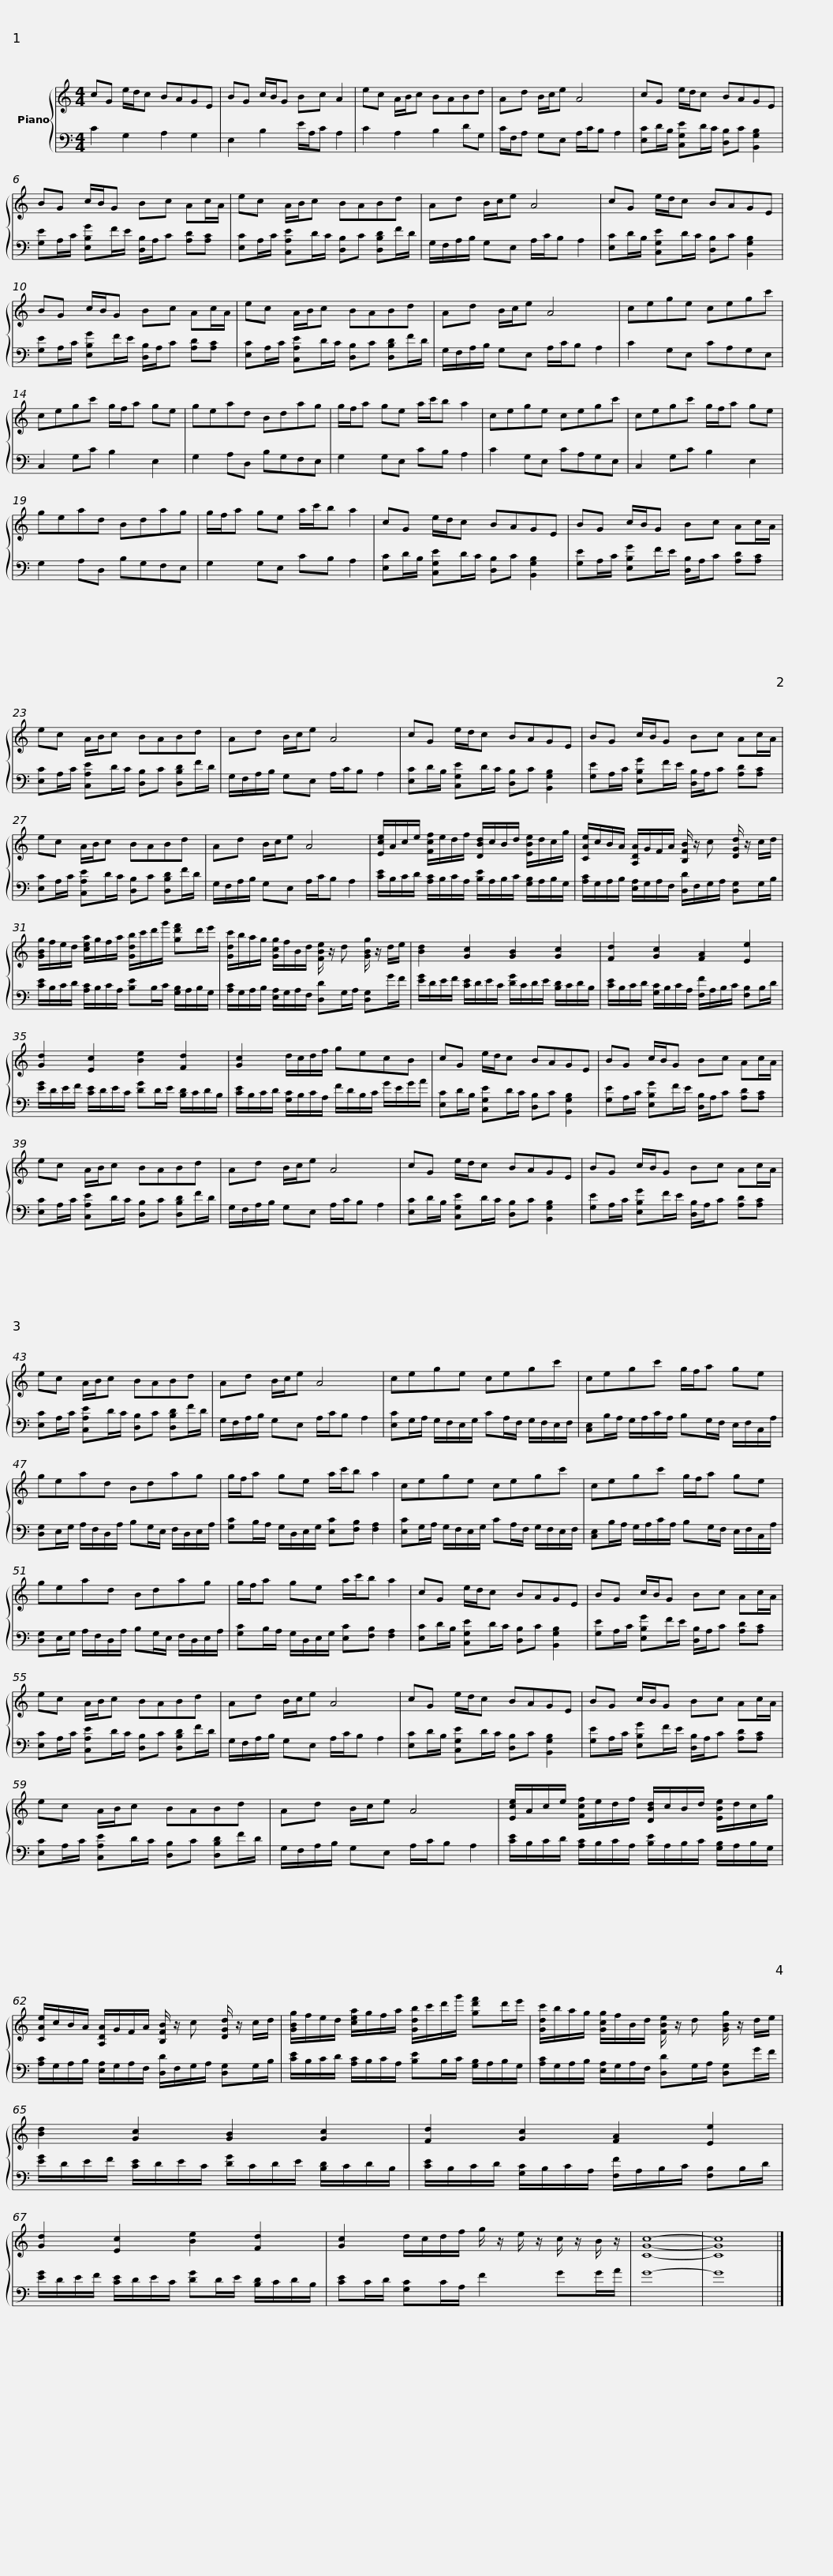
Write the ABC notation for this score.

X:1
%%score { 1 | 2 }
L:1/8
M:4/4
I:linebreak $
K:C
V:1 treble
V:2 bass
V:1
 cG e/d/c BAGE | BG c/B/G Bc A2 | ec A/B/c BABd | Ad B/c/e A4 |$ cG e/d/c BAGE | %5
 BG c/B/G Bc Ac/A/ | ec A/B/c BABd |$ Ad B/c/e A4 | cG e/d/c BAGE | BG c/B/G Bc Ac/A/ |$ %10
 ec A/B/c BABd | Ad B/c/e A4 | cege cegc' | cegc' g/f/a ge |$ gead Bdag | %15
 g/f/a ge a/c'/b a2 | cege cegc' | cegc' g/f/a ge | gead Bdag |$ g/f/a ge a/c'/b a2 | %20
 cG e/d/c BAGE | BG c/B/G Bc Ac/A/ |$ ec A/B/c BABd | Ad B/c/e A4 | cG e/d/c BAGE |$ %25
 BG c/B/G Bc Ac/A/ | ec A/B/c BABd | Ad B/c/e A4 |$ [Ece]/A/c/e/ [Fcf]/e/d/f/ [DBd]/c/B/d/ [EBe]/d/c/g/ | [CAe]/c/B/A/ [A,DA]/G/F/A/ [B,FB]/ z/ c [DGd]/ z/ c/d/ |$ %30
 [GBg]/f/e/d/ [cea]/g/f/a/ [Gdb]/c'/d'/g'/ [gd'f']d'/e'/ | [Gdc']/b/a/g/ [Gcg]/f/B/d/ [FBe]/ z/ d [GBg]/ z/ d/e/ |$ [Bd]2 [Gc]2 [GB]2 [Gc]2 | [Fd]2 [Gc]2 [FA]2 [Ee]2 |$ [Gd]2 [Ec]2 [Be]2 [Fd]2 | %35
 [Gc]2 d/c/d/f/ gecB |$ cG e/d/c BAGE | BG c/B/G Bc Ac/A/ | ec A/B/c BABd |$ Ad B/c/e A4 | %40
 cG e/d/c BAGE | BG c/B/G Bc Ac/A/ |$ ec A/B/c BABd | Ad B/c/e A4 | cege cegc' |$ %45
 cegc' g/f/a ge | gead Bdag | g/f/a ge a/c'/b a2 |$ cege cegc' | cegc' g/f/a ge | %50
 gead Bdag |$ g/f/a ge a/c'/b a2 | cG e/d/c BAGE | BG c/B/G Bc Ac/A/ |$ ec A/B/c BABd | %55
 Ad B/c/e A4 | cG e/d/c BAGE |$ BG c/B/G Bc Ac/A/ | ec A/B/c BABd | Ad B/c/e A4 |$ %60
 [Ece]/A/c/e/ [Fcf]/e/d/f/ [DBd]/c/B/d/ [EBe]/d/c/g/ | [CAe]/c/B/A/ [A,DA]/G/F/A/ [B,FB]/ z/ c [DGd]/ z/ c/d/ |$ [GBg]/f/e/d/ [cea]/g/f/a/ [Gdb]/c'/d'/g'/ [gd'f']d'/e'/ | [Gdc']/b/a/g/ [Gcg]/f/B/d/ [FBe]/ z/ d [GBg]/ z/ d/e/ |$ [Bd]2 [Gc]2 [GB]2 [Gc]2 | %65
 [Fd]2 [Gc]2 [FA]2 [Ee]2 |$ [Gd]2 [Ec]2 [Be]2 [Fd]2 | [Gc]2 d/c/d/f/ g/ z/ e/ z/ c/ z/ B/ z/ | [CGc]8- | [CGc]8 |] %70
V:2
 C2 G,2 A,2 G,2 | E,2 B,2 E/A,/C A,2 | C2 A,2 B,2 DG, | C/F,/A, G,E, A,/C/B, A,2 |$ [E,C]D/B,/ [C,G,E]D/C/ [D,B,]C [B,,G,B,]2 | %5
 [G,E]A,/C/ [E,B,G]F/E/ [D,B,]/A,/C [A,D][A,C] | [E,C]A,/C/ [C,A,E]D/C/ [D,B,]C [D,B,D]F/D/ |$ G,/F,/A,/B,/ G,E, A,/C/B, A,2 | [E,C]D/B,/ [C,G,E]D/C/ [D,B,]C [B,,G,B,]2 | [G,E]A,/C/ [E,B,G]F/E/ [D,B,]/A,/C [A,D][A,C] |$ %10
 [E,C]A,/C/ [C,A,E]D/C/ [D,B,]C [D,B,D]F/D/ | G,/F,/A,/B,/ G,E, A,/C/B, A,2 | C2 G,E, CA,G,E, | C,2 G,C B,2 E,2 |$ G,2 A,D, B,G,F,E, | %15
 G,2 G,E, CB, A,2 | C2 G,E, CA,G,E, | C,2 G,C B,2 E,2 | G,2 A,D, B,G,F,E, |$ G,2 G,E, CB, A,2 | %20
 [E,C]D/B,/ [C,G,E]D/C/ [D,B,]C [B,,G,B,]2 | [G,E]A,/C/ [E,B,G]F/E/ [D,B,]/A,/C [A,D][A,C] |$ [E,C]A,/C/ [C,A,E]D/C/ [D,B,]C [D,B,D]F/D/ | G,/F,/A,/B,/ G,E, A,/C/B, A,2 | [E,C]D/B,/ [C,G,E]D/C/ [D,B,]C [B,,G,B,]2 |$ %25
 [G,E]A,/C/ [E,B,G]F/E/ [D,B,]/A,/C [A,D][A,C] | [E,C]A,/C/ [C,A,E]D/C/ [D,B,]C [D,B,D]F/D/ | G,/F,/A,/B,/ G,E, A,/C/B, A,2 |$ [CE]/B,/C/D/ [A,C]/B,/C/A,/ [B,E]/A,/B,/C/ [G,B,]/A,/B,/G,/ | [A,C]/G,/A,/B,/ [E,A,]/G,/A,/F,/ [D,D]/F,/G,/A,/ [D,G,]G,/B,/ |$ %30
 [CE]/B,/C/D/ [A,C]/B,/C/A,/ [B,E]B,/C/ [G,B,]/A,/B,/G,/ | [A,C]/G,/A,/B,/ [E,A,]/G,/A,/F,/ [D,D]G,/A,/ [D,G,]G/F/ |$ [EG]/D/E/F/ [CE]/D/E/C/ [DG]/C/D/E/ [B,D]/C/D/B,/ | [CE]/B,/C/D/ [G,C]/B,/C/A,/ [F,F]/A,/B,/C/ [F,B,]B,/D/ |$ [EG]/D/E/F/ [CE]/D/E/C/ [DG]D/E/ [B,D]/C/D/B,/ | %35
 [CE]/B,/C/D/ [G,C]/B,/C/A,/ F/D/B,/C/ G/E/G/A/ |$ [E,C]D/B,/ [C,G,E]D/C/ [D,B,]C [B,,G,B,]2 | [G,E]A,/C/ [E,B,G]F/E/ [D,B,]/A,/C [A,D][A,C] | [E,C]A,/C/ [C,A,E]D/C/ [D,B,]C [D,B,D]F/D/ |$ G,/F,/A,/B,/ G,E, A,/C/B, A,2 | %40
 [E,C]D/B,/ [C,G,E]D/C/ [D,B,]C [B,,G,B,]2 | [G,E]A,/C/ [E,B,G]F/E/ [D,B,]/A,/C [A,D][A,C] |$ [E,C]A,/C/ [C,A,E]D/C/ [D,B,]C [D,B,D]F/D/ | G,/F,/A,/B,/ G,E, A,/C/B, A,2 | [E,C]G,/A,/ G,/F,/E,/G,/ CA,/F,/ G,/F,/E,/F,/ |$ %45
 [C,E,]B,/A,/ G,/A,/C/A,/ B,G,/F,/ E,/F,/C,/A,/ | [D,G,]E,/G,/ A,/F,/D,/A,/ B,G,/E,/ F,/D,/E,/A,/ | [G,C]B,/A,/ G,/D,/E,/G,/ [E,C][F,B,] [F,A,]2 |$ [E,C]G,/A,/ G,/F,/E,/G,/ CA,/F,/ G,/F,/E,/F,/ | [C,E,]B,/A,/ G,/A,/C/A,/ B,G,/F,/ E,/F,/C,/A,/ | %50
 [D,G,]E,/G,/ A,/F,/D,/A,/ B,G,/E,/ F,/D,/E,/A,/ |$ [G,C]B,/A,/ G,/D,/E,/G,/ [E,C][F,B,] [F,A,]2 | [E,C]D/B,/ [C,G,E]D/C/ [D,B,]C [B,,G,B,]2 | [G,E]A,/C/ [E,B,G]F/E/ [D,B,]/A,/C [A,D][A,C] |$ [E,C]A,/C/ [C,A,E]D/C/ [D,B,]C [D,B,D]F/D/ | %55
 G,/F,/A,/B,/ G,E, A,/C/B, A,2 | [E,C]D/B,/ [C,G,E]D/C/ [D,B,]C [B,,G,B,]2 |$ [G,E]A,/C/ [E,B,G]F/E/ [D,B,]/A,/C [A,D][A,C] | [E,C]A,/C/ [C,A,E]D/C/ [D,B,]C [D,B,D]F/D/ | G,/F,/A,/B,/ G,E, A,/C/B, A,2 |$ %60
 [CE]/B,/C/D/ [A,C]/B,/C/A,/ [B,E]/A,/B,/C/ [G,B,]/A,/B,/G,/ | [A,C]/G,/A,/B,/ [E,A,]/G,/A,/F,/ [D,D]/F,/G,/A,/ [D,G,]G,/B,/ |$ [CE]/B,/C/D/ [A,C]/B,/C/A,/ [B,E]B,/C/ [G,B,]/A,/B,/G,/ | [A,C]/G,/A,/B,/ [E,A,]/G,/A,/F,/ [D,D]G,/A,/ [D,G,]G/F/ |$ [EG]/D/E/F/ [CE]/D/E/C/ [DG]/C/D/E/ [B,D]/C/D/B,/ | %65
 [CE]/B,/C/D/ [G,C]/B,/C/A,/ [F,F]/A,/B,/C/ [F,B,]B,/D/ |$ [EG]/D/E/F/ [CE]/D/E/C/ [DG]D/E/ [B,D]/C/D/B,/ | [CE]C/D/ [G,C]C/A,/ F2 GG/A/ | G8- | G8 |] %70
